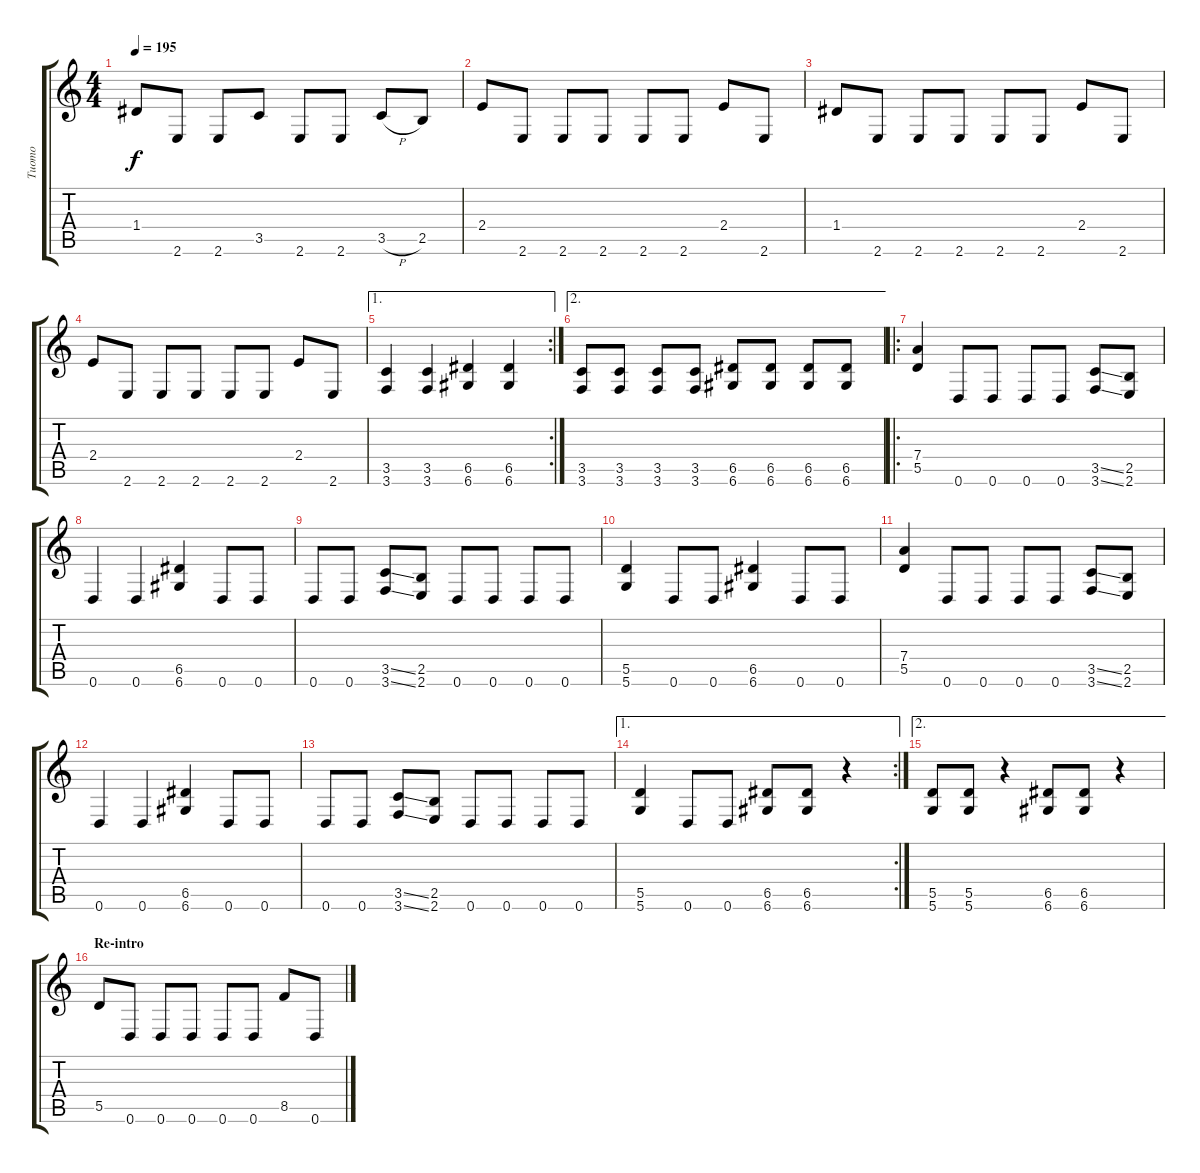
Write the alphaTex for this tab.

\track ("Tuomo" "Tuomo") {instrument distortionguitar}
\staff {score tabs}
\tuning (E4 B3 G3 D3 A2 D2) {hide}
\ts (4 4)
\tempo 195
\clef g2
\ks c
1.4.8{dy f} 2.6.8 2.6.8 3.5.8 2.6.8 2.6.8 3.5{h}.8 2.5.8 |
2.4.8 2.6.8 2.6.8 2.6.8 2.6.8 2.6.8 2.4.8 2.6.8 |
1.4.8 2.6.8 2.6.8 2.6.8 2.6.8 2.6.8 2.4.8 2.6.8 |
2.4.8 2.6.8 2.6.8 2.6.8 2.6.8 2.6.8 2.4.8 2.6.8 |
\ae 1
\rc 2
(3.5 3.6).4 (3.5 3.6).4 (6.5 6.6).4 (6.5 6.6).4 |
\ae 2
(3.5 3.6).8 (3.5 3.6).8 (3.5 3.6).8 (3.5 3.6).8 (6.5 6.6).8 (6.5 6.6).8 (6.5 6.6).8 (6.5 6.6).8 |
\ro
(7.4 5.5).4 0.6.8 0.6.8 0.6.8 0.6.8 (3.5{ss} 3.6{ss}).8 (2.5 2.6).8 |
0.6.4 0.6.4 (6.5 6.6).4 0.6.8 0.6.8 |
0.6.8 0.6.8 (3.5{ss} 3.6{ss}).8 (2.5 2.6).8 0.6.8 0.6.8 0.6.8 0.6.8 |
(5.5 5.6).4 0.6.8 0.6.8 (6.5 6.6).4 0.6.8 0.6.8 |
(7.4 5.5).4 0.6.8 0.6.8 0.6.8 0.6.8 (3.5{ss} 3.6{ss}).8 (2.5 2.6).8 |
0.6.4 0.6.4 (6.5 6.6).4 0.6.8 0.6.8 |
0.6.8 0.6.8 (3.5{ss} 3.6{ss}).8 (2.5 2.6).8 0.6.8 0.6.8 0.6.8 0.6.8 |
\ae 1
\rc 2
(5.5 5.6).4 0.6.8 0.6.8 (6.5 6.6).8 (6.5 6.6).8 r.4 |
\ae 2
(5.5 5.6).8 (5.5 5.6).8 r.4 (6.5 6.6).8 (6.5 6.6).8 r.4 |
\section ("" "Re-intro")
5.5.8 0.6.8 0.6.8 0.6.8 0.6.8 0.6.8 8.5.8 0.6.8
